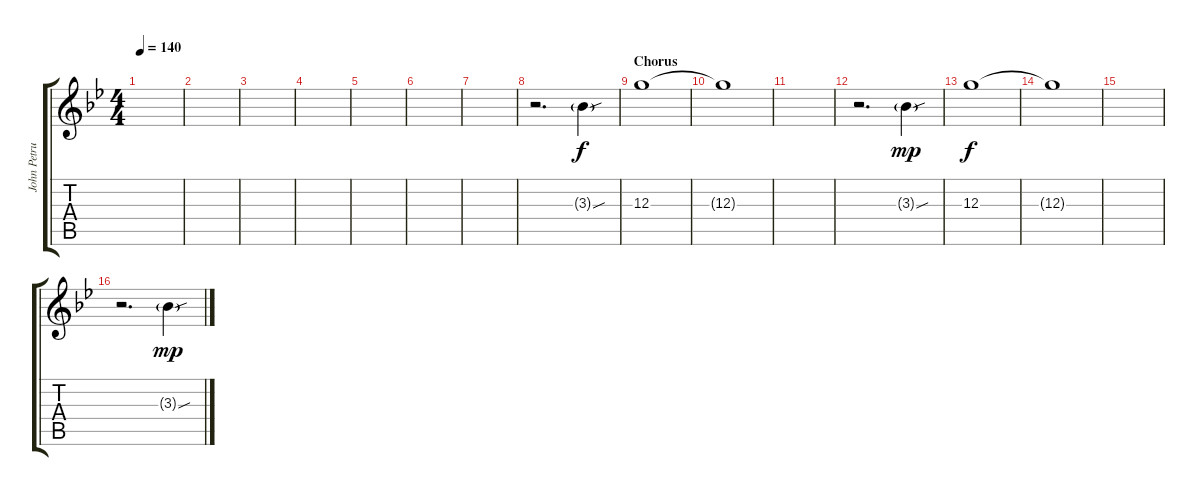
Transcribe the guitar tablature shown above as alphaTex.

\track ("John Petrucci Slide Guitar" "John Petru") {instrument distortionguitar}
\staff {score tabs}
\tuning (E4 B3 G3 D3 A2 E2) {hide}
\ts (4 4)
\section ("" "")
\tempo 140
\clef g2
\ks bb
|
|
|
|
|
|
|
r.2{d volume 14} 3.3{sou g}.4 |
\section ("" "Chorus")
12.3.1{dy f volume 6} |
12.3{t}.1 |
|
r.2{d volume 14} 3.3{sou g}.4{dy mp} |
12.3.1{dy f volume 6} |
12.3{t}.1 |
|
r.2{d volume 14} 3.3{sou g}.4{dy mp}
